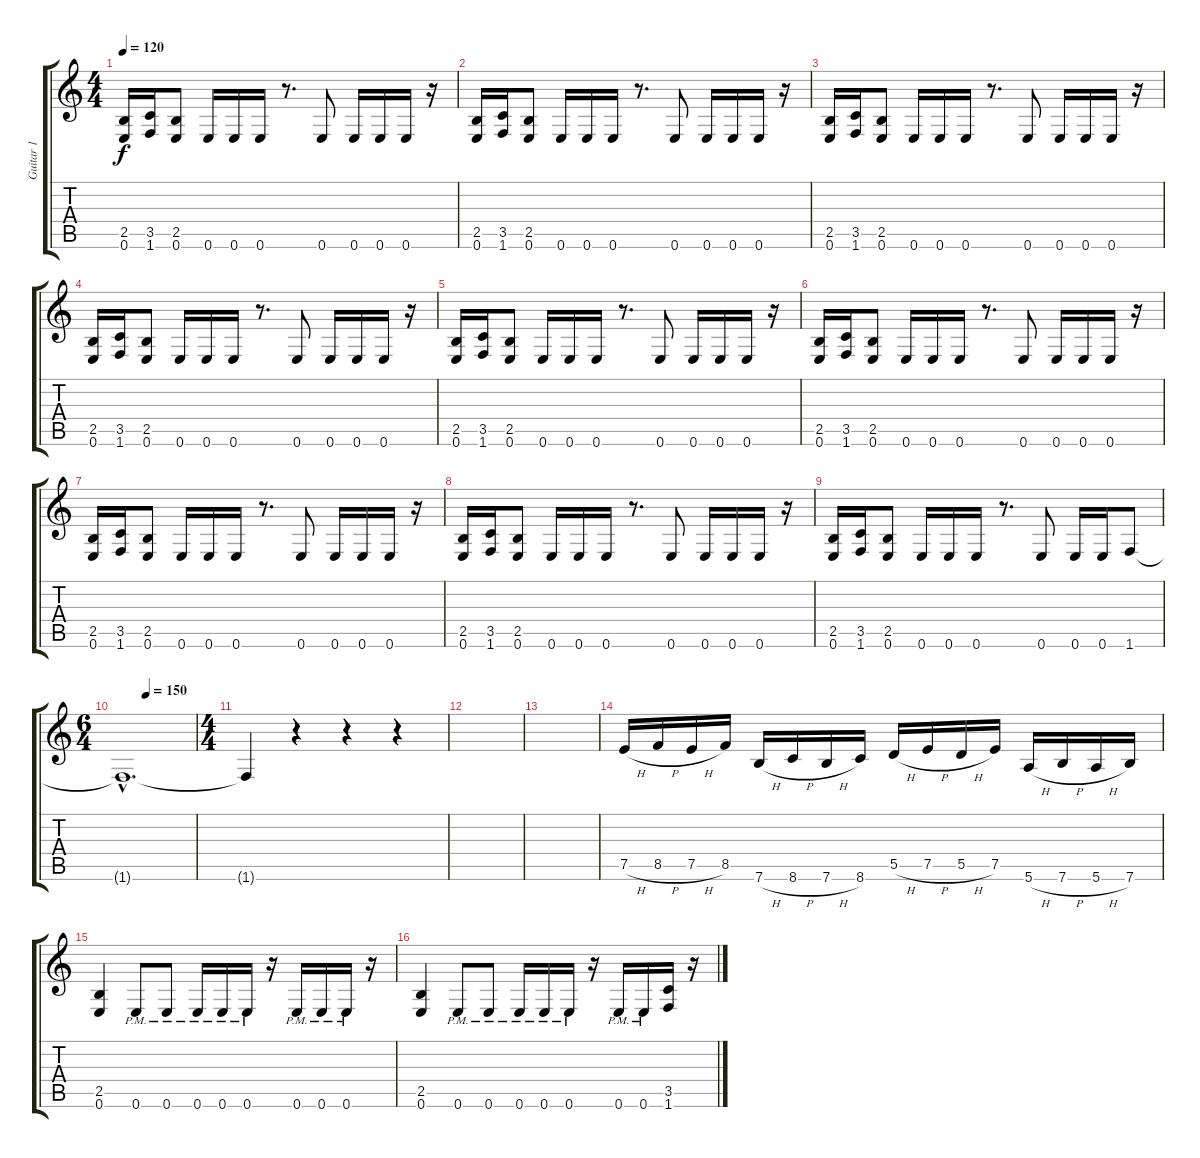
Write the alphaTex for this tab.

\track ("Guitar 1" "Guitar 1") {instrument distortionguitar}
\staff {score tabs}
\tuning (E4 B3 G3 D3 A2 E2) {hide}
\ts (4 4)
\tempo 120
\clef g2
\ks c
(2.5 0.6).16{dy f} (3.5 1.6).16 (2.5 0.6).8 0.6.16 0.6.16 0.6.16 r.8{d} 0.6.8 0.6.16 0.6.16 0.6.16 r.16 |
(2.5 0.6).16 (3.5 1.6).16 (2.5 0.6).8 0.6.16 0.6.16 0.6.16 r.8{d} 0.6.8 0.6.16 0.6.16 0.6.16 r.16 |
(2.5 0.6).16 (3.5 1.6).16 (2.5 0.6).8 0.6.16 0.6.16 0.6.16 r.8{d} 0.6.8 0.6.16 0.6.16 0.6.16 r.16 |
(2.5 0.6).16 (3.5 1.6).16 (2.5 0.6).8 0.6.16 0.6.16 0.6.16 r.8{d} 0.6.8 0.6.16 0.6.16 0.6.16 r.16 |
(2.5 0.6).16 (3.5 1.6).16 (2.5 0.6).8 0.6.16 0.6.16 0.6.16 r.8{d} 0.6.8 0.6.16 0.6.16 0.6.16 r.16 |
(2.5 0.6).16 (3.5 1.6).16 (2.5 0.6).8 0.6.16 0.6.16 0.6.16 r.8{d} 0.6.8 0.6.16 0.6.16 0.6.16 r.16 |
(2.5 0.6).16 (3.5 1.6).16 (2.5 0.6).8 0.6.16 0.6.16 0.6.16 r.8{d} 0.6.8 0.6.16 0.6.16 0.6.16 r.16 |
(2.5 0.6).16 (3.5 1.6).16 (2.5 0.6).8 0.6.16 0.6.16 0.6.16 r.8{d} 0.6.8 0.6.16 0.6.16 0.6.16 r.16 |
(2.5 0.6).16 (3.5 1.6).16 (2.5 0.6).8 0.6.16 0.6.16 0.6.16 r.8{d} 0.6.8 0.6.16 0.6.16 1.6.8 |
\ts (6 4)
\tempo (150 0.3333333333333333)
1.6{hac t}.1{d} |
\ts (4 4)
1.6{t}.4 r.4 r.4 r.4 |
|
|
7.5{h}.16 8.5{h}.16 7.5{h}.16 8.5.16 7.6{h}.16 8.6{h}.16 7.6{h}.16 8.6.16 5.5{h}.16 7.5{h}.16 5.5{h}.16 7.5.16 5.6{h}.16 7.6{h}.16 5.6{h}.16 7.6.16 |
(2.5 0.6).4 0.6{pm}.8 0.6{pm}.8 0.6{pm}.16 0.6{pm}.16 0.6{pm}.16 r.16 0.6{pm}.16 0.6{pm}.16 0.6{pm}.16 r.16 |
(2.5 0.6).4 0.6{pm}.8 0.6{pm}.8 0.6{pm}.16 0.6{pm}.16 0.6{pm}.16 r.16 0.6{pm}.16 0.6{pm}.16 (3.5 1.6).16 r.16
